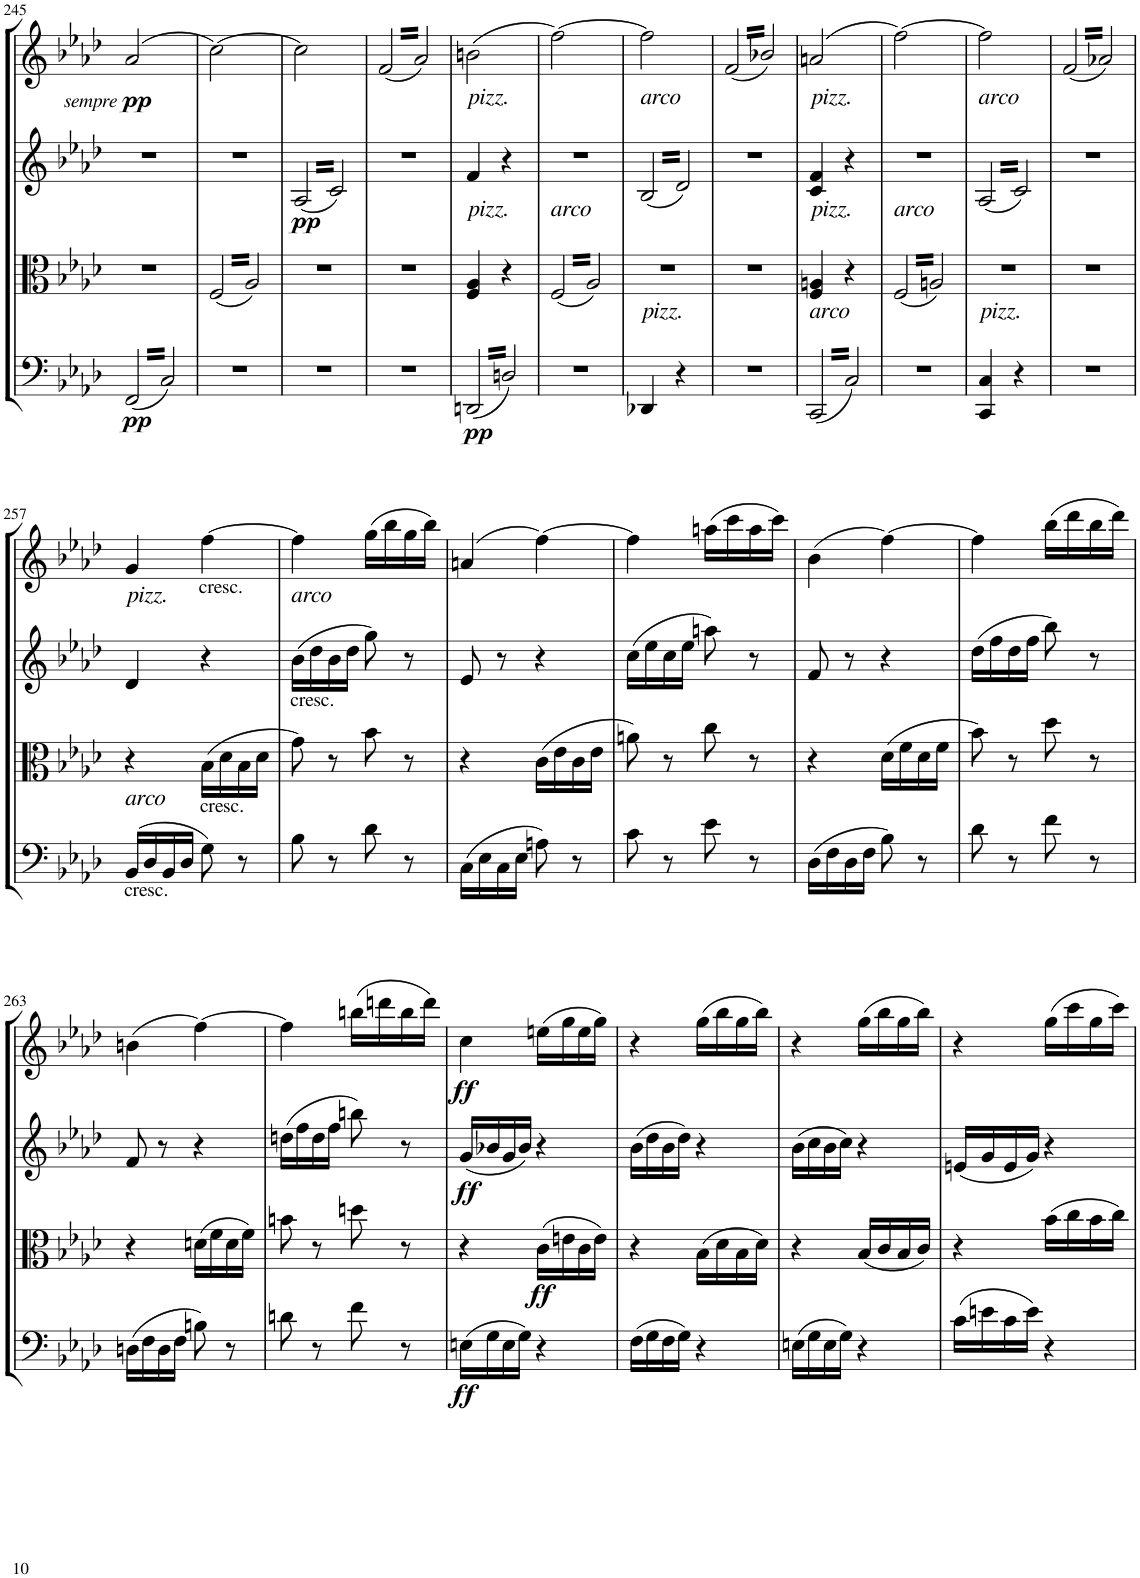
**kern	**dynam	**kern	**dynam	**kern	**dynam	**kern	**dynam
*part4	*part4	*part3	*part3	*part2	*part2	*part1	*part1
*staff4	*staff4	*staff3	*staff3	*staff2	*staff2	*staff1	*staff1
*I"Violoncello	*	*I"Viola	*	*I"Violino II	*	*I"Violino I	*
*I'Vc	*	*I'Vla	*	*I'Vln	*	*I'Vln	*
!!LO:PB:g=z
*clefF4	*	*clefC3	*	*clefG2	*	*clefG2	*
*k[b-e-a-d-]	*	*k[b-e-a-d-]	*	*k[b-e-a-d-]	*	*k[b-e-a-d-]	*
*M2/4	*	*M2/4	*	*M2/4	*	*M2/4	*
=245	=245	=245	=245	=245	=245	=245	=245
!	!LO:DY:b	!	!	!	!	!	!LO:DY:b
!	!	!	!	!	!	!	!LO:DY:n=1:b
*tremolo	*	*	*	*	*	*	*
(32FF/LLL	pp	2r	.	2r	.	(2a-/	other-dynamics pp
32C/)	.	.	.	.	.	.	.
32FF/	.	.	.	.	.	.	.
32C/)	.	.	.	.	.	.	.
32FF/	.	.	.	.	.	.	.
32C/)	.	.	.	.	.	.	.
32FF/	.	.	.	.	.	.	.
32C/)	.	.	.	.	.	.	.
32FF/	.	.	.	.	.	.	.
32C/)	.	.	.	.	.	.	.
32FF/	.	.	.	.	.	.	.
32C/)	.	.	.	.	.	.	.
32FF/	.	.	.	.	.	.	.
32C/)	.	.	.	.	.	.	.
32FF/	.	.	.	.	.	.	.
32C/)JJJ	.	.	.	.	.	.	.
=246	=246	=246	=246	=246	=246	=246	=246
*	*	*tremolo	*	*	*	*	*
2r	.	(32F/LLL	.	2r	.	[2cc\)	.
.	.	32A-/)	.	.	.	.	.
.	.	32F/	.	.	.	.	.
.	.	32A-/)	.	.	.	.	.
.	.	32F/	.	.	.	.	.
.	.	32A-/)	.	.	.	.	.
.	.	32F/	.	.	.	.	.
.	.	32A-/)	.	.	.	.	.
.	.	32F/	.	.	.	.	.
.	.	32A-/)	.	.	.	.	.
.	.	32F/	.	.	.	.	.
.	.	32A-/)	.	.	.	.	.
.	.	32F/	.	.	.	.	.
.	.	32A-/)	.	.	.	.	.
.	.	32F/	.	.	.	.	.
.	.	32A-/)JJJ	.	.	.	.	.
*	*	*Xtremolo	*	*	*	*	*
=247	=247	=247	=247	=247	=247	=247	=247
!	!	!	!	!	!LO:DY:b	!	!
*	*	*	*	*tremolo	*	*	*
2r	.	2r	.	(32A-/LLL	pp	2cc\]	.
.	.	.	.	32c/)	.	.	.
.	.	.	.	32A-/	.	.	.
.	.	.	.	32c/)	.	.	.
.	.	.	.	32A-/	.	.	.
.	.	.	.	32c/)	.	.	.
.	.	.	.	32A-/	.	.	.
.	.	.	.	32c/)	.	.	.
.	.	.	.	32A-/	.	.	.
.	.	.	.	32c/)	.	.	.
.	.	.	.	32A-/	.	.	.
.	.	.	.	32c/)	.	.	.
.	.	.	.	32A-/	.	.	.
.	.	.	.	32c/)	.	.	.
.	.	.	.	32A-/	.	.	.
.	.	.	.	32c/)JJJ	.	.	.
*	*	*	*	*Xtremolo	*	*	*
=248	=248	=248	=248	=248	=248	=248	=248
*	*	*	*	*	*	*tremolo	*
2r	.	2r	.	2r	.	(32f/LLL	.
.	.	.	.	.	.	32a-/)	.
.	.	.	.	.	.	32f/	.
.	.	.	.	.	.	32a-/)	.
.	.	.	.	.	.	32f/	.
.	.	.	.	.	.	32a-/)	.
.	.	.	.	.	.	32f/	.
.	.	.	.	.	.	32a-/)	.
.	.	.	.	.	.	32f/	.
.	.	.	.	.	.	32a-/)	.
.	.	.	.	.	.	32f/	.
.	.	.	.	.	.	32a-/)	.
.	.	.	.	.	.	32f/	.
.	.	.	.	.	.	32a-/)	.
.	.	.	.	.	.	32f/	.
.	.	.	.	.	.	32a-/)JJJ	.
*	*	*	*	*	*	*Xtremolo	*
=249	=249	=249	=249	=249	=249	=249	=249
!	!	!	!	!LO:TX:a:i:t=pizz.	!	!	!
!	!	!LO:TX:a:i:t=pizz.	!	!	!	!	!
!	!LO:DY:b	!	!	!	!	!	!
(32DDn/LLL	pp	4F/ 4A-/	.	4f/	.	(2bn\	.
32Dn/)	.	.	.	.	.	.	.
32DDn/	.	.	.	.	.	.	.
32Dn/)	.	.	.	.	.	.	.
32DDn/	.	.	.	.	.	.	.
32Dn/)	.	.	.	.	.	.	.
32DDn/	.	.	.	.	.	.	.
32Dn/)	.	.	.	.	.	.	.
32DDn/	.	4r	.	4r	.	.	.
32Dn/)	.	.	.	.	.	.	.
32DDn/	.	.	.	.	.	.	.
32Dn/)	.	.	.	.	.	.	.
32DDn/	.	.	.	.	.	.	.
32Dn/)	.	.	.	.	.	.	.
32DDn/	.	.	.	.	.	.	.
32Dn/)JJJ	.	.	.	.	.	.	.
*Xtremolo	*	*	*	*	*	*	*
=250	=250	=250	=250	=250	=250	=250	=250
!	!	!LO:TX:a:i:t=arco	!	!	!	!	!
*	*	*tremolo	*	*	*	*	*
2r	.	(32F/LLL	.	2r	.	[2ff\)	.
.	.	32A-/)	.	.	.	.	.
.	.	32F/	.	.	.	.	.
.	.	32A-/)	.	.	.	.	.
.	.	32F/	.	.	.	.	.
.	.	32A-/)	.	.	.	.	.
.	.	32F/	.	.	.	.	.
.	.	32A-/)	.	.	.	.	.
.	.	32F/	.	.	.	.	.
.	.	32A-/)	.	.	.	.	.
.	.	32F/	.	.	.	.	.
.	.	32A-/)	.	.	.	.	.
.	.	32F/	.	.	.	.	.
.	.	32A-/)	.	.	.	.	.
.	.	32F/	.	.	.	.	.
.	.	32A-/)JJJ	.	.	.	.	.
*	*	*Xtremolo	*	*	*	*	*
=251	=251	=251	=251	=251	=251	=251	=251
!	!	!	!	!LO:TX:a:i:t=arco	!	!	!
!LO:TX:a:i:t=pizz.	!	!	!	!	!	!	!
*	*	*	*	*tremolo	*	*	*
4DD-X/	.	2r	.	(32B-/LLL	.	2ff\]	.
.	.	.	.	32d-/)	.	.	.
.	.	.	.	32B-/	.	.	.
.	.	.	.	32d-/)	.	.	.
.	.	.	.	32B-/	.	.	.
.	.	.	.	32d-/)	.	.	.
.	.	.	.	32B-/	.	.	.
.	.	.	.	32d-/)	.	.	.
4r	.	.	.	32B-/	.	.	.
.	.	.	.	32d-/)	.	.	.
.	.	.	.	32B-/	.	.	.
.	.	.	.	32d-/)	.	.	.
.	.	.	.	32B-/	.	.	.
.	.	.	.	32d-/)	.	.	.
.	.	.	.	32B-/	.	.	.
.	.	.	.	32d-/)JJJ	.	.	.
*	*	*	*	*Xtremolo	*	*	*
=252	=252	=252	=252	=252	=252	=252	=252
*	*	*	*	*	*	*tremolo	*
2r	.	2r	.	2r	.	(32f/LLL	.
.	.	.	.	.	.	32b-X/)	.
.	.	.	.	.	.	32f/	.
.	.	.	.	.	.	32b-X/)	.
.	.	.	.	.	.	32f/	.
.	.	.	.	.	.	32b-X/)	.
.	.	.	.	.	.	32f/	.
.	.	.	.	.	.	32b-X/)	.
.	.	.	.	.	.	32f/	.
.	.	.	.	.	.	32b-X/)	.
.	.	.	.	.	.	32f/	.
.	.	.	.	.	.	32b-X/)	.
.	.	.	.	.	.	32f/	.
.	.	.	.	.	.	32b-X/)	.
.	.	.	.	.	.	32f/	.
.	.	.	.	.	.	32b-X/)JJJ	.
*	*	*	*	*	*	*Xtremolo	*
=253	=253	=253	=253	=253	=253	=253	=253
!	!	!	!	!LO:TX:a:i:t=pizz.	!	!	!
!	!	!LO:TX:a:i:t=pizz.	!	!	!	!	!
!LO:TX:a:i:t=arco	!	!	!	!	!	!	!
*tremolo	*	*	*	*	*	*	*
(32CC/LLL	.	4F/ 4An/	.	4c/ 4f/	.	(2an/	.
32C/)	.	.	.	.	.	.	.
32CC/	.	.	.	.	.	.	.
32C/)	.	.	.	.	.	.	.
32CC/	.	.	.	.	.	.	.
32C/)	.	.	.	.	.	.	.
32CC/	.	.	.	.	.	.	.
32C/)	.	.	.	.	.	.	.
32CC/	.	4r	.	4r	.	.	.
32C/)	.	.	.	.	.	.	.
32CC/	.	.	.	.	.	.	.
32C/)	.	.	.	.	.	.	.
32CC/	.	.	.	.	.	.	.
32C/)	.	.	.	.	.	.	.
32CC/	.	.	.	.	.	.	.
32C/)JJJ	.	.	.	.	.	.	.
*Xtremolo	*	*	*	*	*	*	*
=254	=254	=254	=254	=254	=254	=254	=254
!	!	!LO:TX:a:i:t=arco	!	!	!	!	!
*	*	*tremolo	*	*	*	*	*
2r	.	(32F/LLL	.	2r	.	[2ff\)	.
.	.	32An/)	.	.	.	.	.
.	.	32F/	.	.	.	.	.
.	.	32An/)	.	.	.	.	.
.	.	32F/	.	.	.	.	.
.	.	32An/)	.	.	.	.	.
.	.	32F/	.	.	.	.	.
.	.	32An/)	.	.	.	.	.
.	.	32F/	.	.	.	.	.
.	.	32An/)	.	.	.	.	.
.	.	32F/	.	.	.	.	.
.	.	32An/)	.	.	.	.	.
.	.	32F/	.	.	.	.	.
.	.	32An/)	.	.	.	.	.
.	.	32F/	.	.	.	.	.
.	.	32An/)JJJ	.	.	.	.	.
*	*	*Xtremolo	*	*	*	*	*
=255	=255	=255	=255	=255	=255	=255	=255
!	!	!	!	!LO:TX:a:i:t=arco	!	!	!
!LO:TX:a:i:t=pizz.	!	!	!	!	!	!	!
*	*	*	*	*tremolo	*	*	*
4CC/ 4C/	.	2r	.	(32A-/LLL	.	2ff\]	.
.	.	.	.	32c/)	.	.	.
.	.	.	.	32A-/	.	.	.
.	.	.	.	32c/)	.	.	.
.	.	.	.	32A-/	.	.	.
.	.	.	.	32c/)	.	.	.
.	.	.	.	32A-/	.	.	.
.	.	.	.	32c/)	.	.	.
4r	.	.	.	32A-/	.	.	.
.	.	.	.	32c/)	.	.	.
.	.	.	.	32A-/	.	.	.
.	.	.	.	32c/)	.	.	.
.	.	.	.	32A-/	.	.	.
.	.	.	.	32c/)	.	.	.
.	.	.	.	32A-/	.	.	.
.	.	.	.	32c/)JJJ	.	.	.
*	*	*	*	*Xtremolo	*	*	*
=256	=256	=256	=256	=256	=256	=256	=256
*	*	*	*	*	*	*tremolo	*
2r	.	2r	.	2r	.	(32f/LLL	.
.	.	.	.	.	.	32a-X/)	.
.	.	.	.	.	.	32f/	.
.	.	.	.	.	.	32a-X/)	.
.	.	.	.	.	.	32f/	.
.	.	.	.	.	.	32a-X/)	.
.	.	.	.	.	.	32f/	.
.	.	.	.	.	.	32a-X/)	.
.	.	.	.	.	.	32f/	.
.	.	.	.	.	.	32a-X/)	.
.	.	.	.	.	.	32f/	.
.	.	.	.	.	.	32a-X/)	.
.	.	.	.	.	.	32f/	.
.	.	.	.	.	.	32a-X/)	.
.	.	.	.	.	.	32f/	.
.	.	.	.	.	.	32a-X/)JJJ	.
*	*	*	*	*	*	*Xtremolo	*
!!LO:LB:g=z
=257	=257	=257	=257	=257	=257	=257	=257
!	!	!	!	!LO:TX:a:i:t=pizz.	!	!	!
!LO:TX:b:t=cresc.	!	!	!	!	!	!	!
!LO:TX:a:i:t=arco	!	!	!	!	!	!	!
(16BB-/LL	.	4r	.	4d-/	.	4g/	.
.	.	.	.	.	.	.	.
16D-/	.	.	.	.	.	.	.
.	.	.	.	.	.	.	.
16BB-/	.	.	.	.	.	.	.
.	.	.	.	.	.	.	.
16D-/JJ	.	.	.	.	.	.	.
.	.	.	.	.	.	.	.
!	!	!	!	!	!	!LO:TX:b:t=cresc.	!
!	!	!LO:TX:b:t=cresc.	!	!	!	!	!
8G\)	.	(16B-\LL	.	4r	.	[4ff\	.
.	.	16d-\	.	.	.	.	.
8r	.	16B-\	.	.	.	.	.
.	.	16d-\JJ	.	.	.	.	.
=258	=258	=258	=258	=258	=258	=258	=258
!	!	!	!	!LO:TX:b:t=cresc.	!	!	!
!	!	!	!	!LO:TX:a:i:t=arco	!	!	!
8B-\	.	8g\)	.	(16b-\LL	.	4ff\]	.
.	.	.	.	16dd-\	.	.	.
8r	.	8r	.	16b-\	.	.	.
.	.	.	.	16dd-\JJ	.	.	.
8d-\	.	8b-\	.	8gg\)	.	(16gg\LL	.
.	.	.	.	.	.	16bb-\	.
8r	.	8r	.	8r	.	16gg\	.
.	.	.	.	.	.	16bb-\JJ)	.
=259	=259	=259	=259	=259	=259	=259	=259
(16C\LL	.	4r	.	8e-/	.	(4an/	.
16E-\	.	.	.	.	.	.	.
16C\	.	.	.	8r	.	.	.
16E-\JJ	.	.	.	.	.	.	.
8An\)	.	(16c\LL	.	4r	.	[4ff\)	.
.	.	16e-\	.	.	.	.	.
8r	.	16c\	.	.	.	.	.
.	.	16e-\JJ	.	.	.	.	.
=260	=260	=260	=260	=260	=260	=260	=260
8c\	.	8an\)	.	(16cc\LL	.	4ff\]	.
.	.	.	.	16ee-\	.	.	.
8r	.	8r	.	16cc\	.	.	.
.	.	.	.	16ee-\JJ	.	.	.
8e-\	.	8cc\	.	8aan\)	.	(16aan\LL	.
.	.	.	.	.	.	16ccc\	.
8r	.	8r	.	8r	.	16aa\	.
.	.	.	.	.	.	16ccc\JJ)	.
=261	=261	=261	=261	=261	=261	=261	=261
(16D-\LL	.	4r	.	8f/	.	(4b-\	.
16F\	.	.	.	.	.	.	.
16D-\	.	.	.	8r	.	.	.
16F\JJ	.	.	.	.	.	.	.
8B-\)	.	(16d-\LL	.	4r	.	[4ff\)	.
.	.	16f\	.	.	.	.	.
8r	.	16d-\	.	.	.	.	.
.	.	16f\JJ	.	.	.	.	.
=262	=262	=262	=262	=262	=262	=262	=262
8d-\	.	8b-\)	.	(16dd-\LL	.	4ff\]	.
.	.	.	.	16ff\	.	.	.
8r	.	8r	.	16dd-\	.	.	.
.	.	.	.	16ff\JJ	.	.	.
8f\	.	8dd-\	.	8bb-\)	.	(16bb-\LL	.
.	.	.	.	.	.	16ddd-\	.
8r	.	8r	.	8r	.	16bb-\	.
.	.	.	.	.	.	16ddd-\JJ)	.
!!LO:LB:g=z
=263	=263	=263	=263	=263	=263	=263	=263
(16Dn\LL	.	4r	.	8f/	.	(4bn\	.
16F\	.	.	.	.	.	.	.
16D\	.	.	.	8r	.	.	.
16F\JJ	.	.	.	.	.	.	.
8Bn\)	.	(16dn\LL	.	4r	.	[4ff\)	.
.	.	16f\	.	.	.	.	.
8r	.	16d\	.	.	.	.	.
.	.	16f\JJ)	.	.	.	.	.
=264	=264	=264	=264	=264	=264	=264	=264
8dn\	.	8bn\	.	(16ddn\LL	.	4ff\]	.
.	.	.	.	16ff\	.	.	.
8r	.	8r	.	16dd\	.	.	.
.	.	.	.	16ff\JJ	.	.	.
8f\	.	8ddn\	.	8bbn\)	.	(16bbn\LL	.
.	.	.	.	.	.	16dddn\	.
8r	.	8r	.	8r	.	16bb\	.
.	.	.	.	.	.	16ddd\JJ)	.
=265	=265	=265	=265	=265	=265	=265	=265
!	!LO:DY:b	!	!	!	!LO:DY:b	!	!LO:DY:b
(16En\LL	ff	4r	.	(16g/LL	ff	4cc\	ff
16G\	.	.	.	16b-X/	.	.	.
16E\	.	.	.	16g/	.	.	.
16G\JJ)	.	.	.	16b-/JJ)	.	.	.
!	!	!	!LO:DY:b	!	!	!	!
4r	.	(16c\LL	ff	4r	.	(16een\LL	.
.	.	16en\	.	.	.	16gg\	.
.	.	16c\	.	.	.	16ee\	.
.	.	16e\JJ)	.	.	.	16gg\JJ)	.
=266	=266	=266	=266	=266	=266	=266	=266
(16F\LL	.	4r	.	(16b-\LL	.	4r	.
16G\	.	.	.	16dd-\	.	.	.
16F\	.	.	.	16b-\	.	.	.
16G\JJ)	.	.	.	16dd-\JJ)	.	.	.
4r	.	(16B-\LL	.	4r	.	(16gg\LL	.
.	.	16d-\	.	.	.	16bb-\	.
.	.	16B-\	.	.	.	16gg\	.
.	.	16d-\JJ)	.	.	.	16bb-\JJ)	.
=267	=267	=267	=267	=267	=267	=267	=267
(16En\LL	.	4r	.	(16b-\LL	.	4r	.
16G\	.	.	.	16cc\	.	.	.
16E\	.	.	.	16b-\	.	.	.
16G\JJ)	.	.	.	16cc\JJ)	.	.	.
4r	.	(16B-/LL	.	4r	.	(16gg\LL	.
.	.	16c/	.	.	.	16bb-\	.
.	.	16B-/	.	.	.	16gg\	.
.	.	16c/JJ)	.	.	.	16bb-\JJ)	.
=268	=268	=268	=268	=268	=268	=268	=268
(16c\LL	.	4r	.	(16en/LL	.	4r	.
16en\	.	.	.	16g/	.	.	.
16c\	.	.	.	16e/	.	.	.
16e\JJ)	.	.	.	16g/JJ)	.	.	.
4r	.	(16b-\LL	.	4r	.	(16gg\LL	.
.	.	16cc\	.	.	.	16ccc\	.
.	.	16b-\	.	.	.	16gg\	.
.	.	16cc\JJ)	.	.	.	16ccc\JJ)	.
=	=	=	=	=	=	=	=
*-	*-	*-	*-	*-	*-	*-	*-
